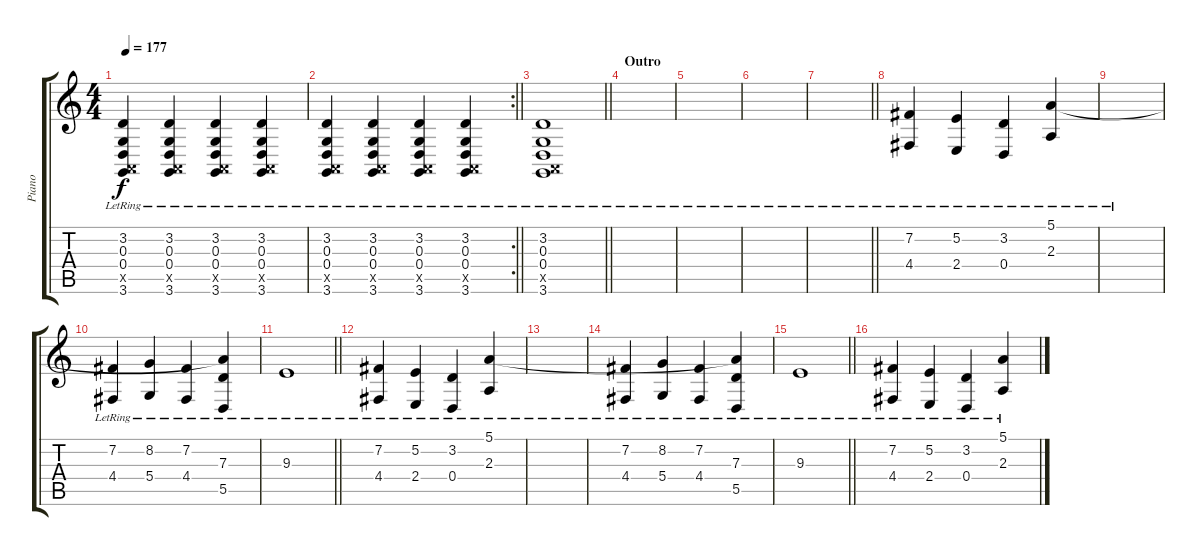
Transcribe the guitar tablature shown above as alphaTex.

\track ("Piano" "Piano") {instrument electricgrandpiano}
\staff {score tabs}
\tuning (E4 B3 G3 D3 A2 E2) {hide}
\ts (4 4)
\tempo 177
\clef g2
\ks c
(3.2{lr} 0.3{lr} 0.4{lr} 0.5{x} 3.6{lr}).4{dy f} (3.2{lr} 0.3{lr} 0.4{lr} 0.5{x} 3.6{lr}).4 (3.2{lr} 0.3{lr} 0.4{lr} 0.5{x} 3.6{lr}).4 (3.2{lr} 0.3{lr} 0.4{lr} 0.5{x} 3.6{lr}).4 |
\rc 2
\barLineRight lightlight
(3.2{lr} 0.3{lr} 0.4{lr} 0.5{x} 3.6{lr}).4 (3.2{lr} 0.3{lr} 0.4{lr} 0.5{x} 3.6{lr}).4 (3.2{lr} 0.3{lr} 0.4{lr} 0.5{x} 3.6{lr}).4 (3.2{lr} 0.3{lr} 0.4{lr} 0.5{x} 3.6{lr}).4 |
\barLineRight lightlight
(3.2{lr} 0.3{lr} 0.4{lr} 0.5{x} 3.6{lr}).1 |
\section ("" "Outro")
|
|
|
\barLineRight lightlight
|
(7.2{lr} 4.4{lr}).4 (5.2{lr} 2.4{lr}).4 (3.2{lr} 0.4{lr}).4 (5.1{lr} 2.3{lr}).4 |
|
(7.2{lr} 4.4{lr}).4 (8.2{lr} 5.4{lr}).4 (7.2{lr} 4.4{lr}).4 (5.1{t} 7.3{lr} 5.5{lr}).4 |
\barLineRight lightlight
9.3{lr}.1 |
(7.2{lr} 4.4{lr}).4 (5.2{lr} 2.4{lr}).4 (3.2{lr} 0.4{lr}).4 (5.1{lr} 2.3{lr}).4 |
|
(7.2{lr} 4.4{lr}).4 (8.2{lr} 5.4{lr}).4 (7.2{lr} 4.4{lr}).4 (5.1{t} 7.3{lr} 5.5{lr}).4 |
\barLineRight lightlight
9.3{lr}.1 |
(7.2{lr} 4.4{lr}).4 (5.2{lr} 2.4{lr}).4 (3.2{lr} 0.4{lr}).4 (5.1{lr} 2.3{lr}).4
